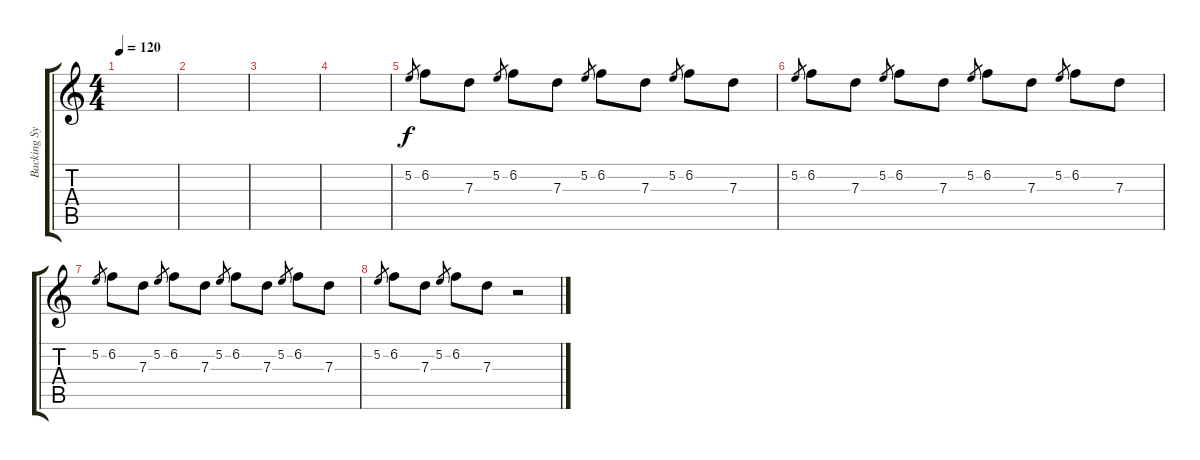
\track ("Backing Synth/Synth Overdubs" "Backing Sy") {instrument overdrivenguitar}
\staff {score tabs}
\tuning (E4 B3 G3 D3 A2 E2) {hide}
\ts (4 4)
\tempo 120
\clef g2
\ks c
|
|
|
|
5.2.8{gr} 6.2.8{volume 11} 7.3.8 5.2.8{gr} 6.2.8 7.3.8 5.2.8{gr} 6.2.8 7.3.8 5.2.8{gr} 6.2.8 7.3.8 |
5.2.8{gr} 6.2.8 7.3.8 5.2.8{gr} 6.2.8 7.3.8 5.2.8{gr} 6.2.8 7.3.8 5.2.8{gr} 6.2.8 7.3.8 |
5.2.8{gr} 6.2.8 7.3.8 5.2.8{gr} 6.2.8 7.3.8 5.2.8{gr} 6.2.8 7.3.8 5.2.8{gr} 6.2.8 7.3.8 |
5.2.8{gr} 6.2.8 7.3.8 5.2.8{gr} 6.2.8 7.3.8 r.2
